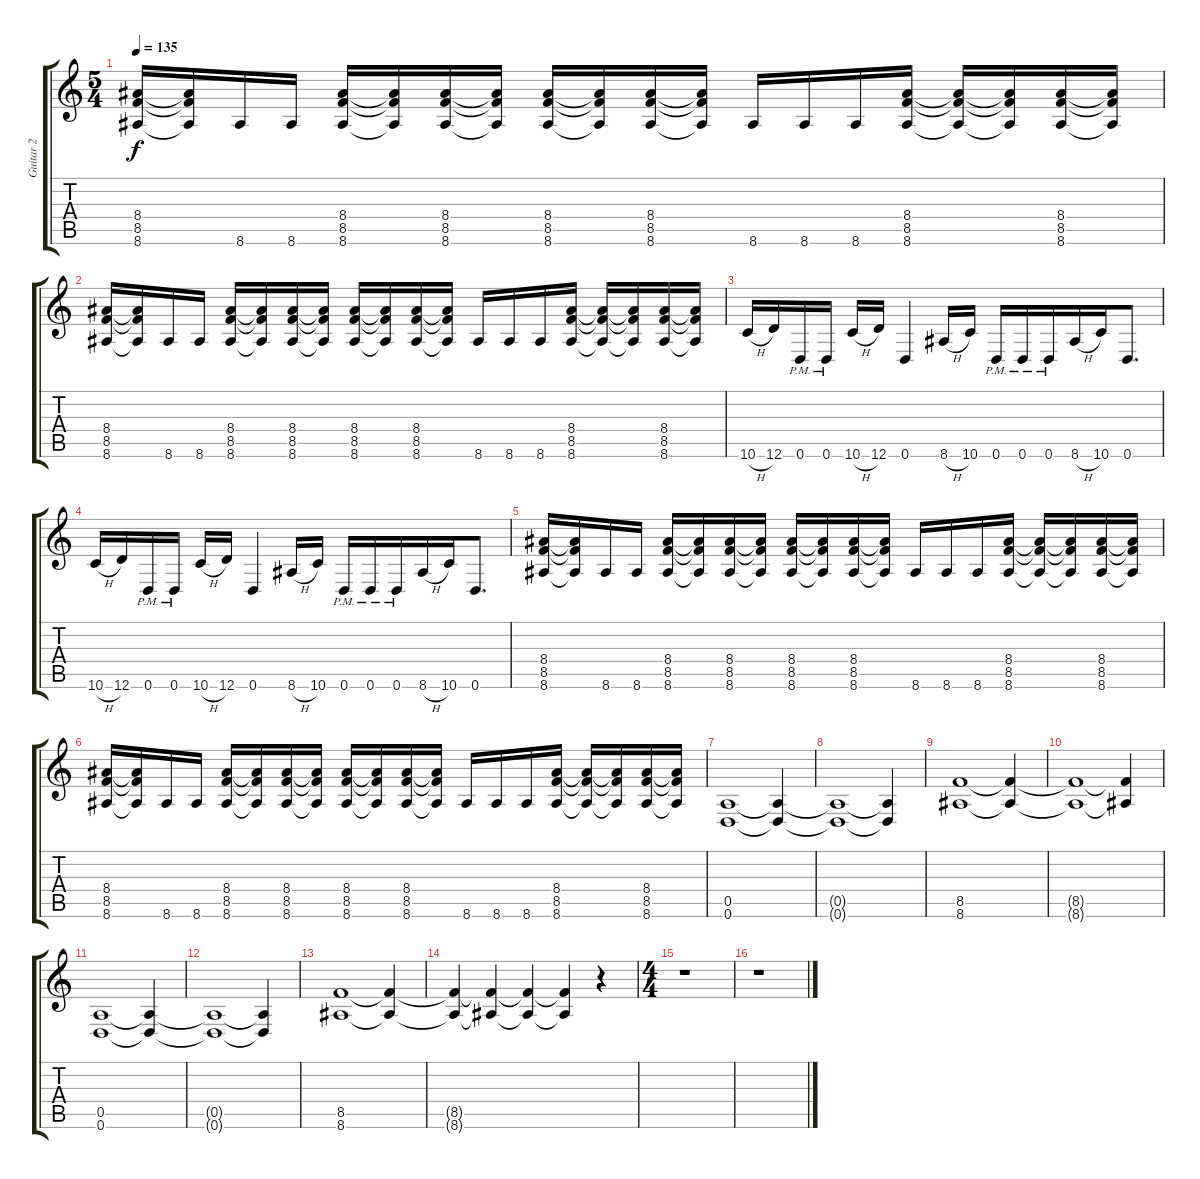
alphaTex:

\track ("Guitar 2" "Guitar 2") {instrument distortionguitar}
\staff {score tabs}
\tuning (E4 B3 G3 D3 A2 D2) {hide}
\ts (5 4)
\tempo 135
\clef g2
\ks c
(8.4 8.5 8.6).16{dy f} (8.4{t} 8.5{t} 8.6{t}).16 8.6.16 8.6.16 (8.4 8.5 8.6).16 (8.4{t} 8.5{t} 8.6{t}).16 (8.4 8.5 8.6).16 (8.4{t} 8.5{t} 8.6{t}).16 (8.4 8.5 8.6).16 (8.4{t} 8.5{t} 8.6{t}).16 (8.4 8.5 8.6).16 (8.4{t} 8.5{t} 8.6{t}).16 8.6.16 8.6.16 8.6.16 (8.4 8.5 8.6).16 (8.4{t} 8.5{t} 8.6{t}).16 (8.4{t} 8.5{t} 8.6{t}).16 (8.4 8.5 8.6).16 (8.4{t} 8.5{t} 8.6{t}).16 |
(8.4 8.5 8.6).16 (8.4{t} 8.5{t} 8.6{t}).16 8.6.16 8.6.16 (8.4 8.5 8.6).16 (8.4{t} 8.5{t} 8.6{t}).16 (8.4 8.5 8.6).16 (8.4{t} 8.5{t} 8.6{t}).16 (8.4 8.5 8.6).16 (8.4{t} 8.5{t} 8.6{t}).16 (8.4 8.5 8.6).16 (8.4{t} 8.5{t} 8.6{t}).16 8.6.16 8.6.16 8.6.16 (8.4 8.5 8.6).16 (8.4{t} 8.5{t} 8.6{t}).16 (8.4{t} 8.5{t} 8.6{t}).16 (8.4 8.5 8.6).16 (8.4{t} 8.5{t} 8.6{t}).16 |
10.6{h}.16{beam Up beam merge} 12.6.16 0.6{pm}.16{beam merge} 0.6{pm}.16 10.6{h}.16{beam merge} 12.6.16{beam merge} 0.6.4 8.6{h}.16{beam merge} 10.6.16 0.6{pm}.16{beam merge} 0.6{pm}.16 0.6{pm}.16 8.6{h}.16{beam merge} 10.6.16{beam merge} 0.6.8{d} |
10.6{h}.16{beam Up beam merge} 12.6.16 0.6{pm}.16{beam merge} 0.6{pm}.16 10.6{h}.16{beam merge} 12.6.16{beam merge} 0.6.4 8.6{h}.16{beam merge} 10.6.16 0.6{pm}.16{beam merge} 0.6{pm}.16 0.6{pm}.16 8.6{h}.16{beam merge} 10.6.16{beam merge} 0.6.8{d} |
(8.4 8.5 8.6).16 (8.4{t} 8.5{t} 8.6{t}).16 8.6.16 8.6.16 (8.4 8.5 8.6).16 (8.4{t} 8.5{t} 8.6{t}).16 (8.4 8.5 8.6).16 (8.4{t} 8.5{t} 8.6{t}).16 (8.4 8.5 8.6).16 (8.4{t} 8.5{t} 8.6{t}).16 (8.4 8.5 8.6).16 (8.4{t} 8.5{t} 8.6{t}).16 8.6.16 8.6.16 8.6.16 (8.4 8.5 8.6).16 (8.4{t} 8.5{t} 8.6{t}).16 (8.4{t} 8.5{t} 8.6{t}).16 (8.4 8.5 8.6).16 (8.4{t} 8.5{t} 8.6{t}).16 |
(8.4 8.5 8.6).16 (8.4{t} 8.5{t} 8.6{t}).16 8.6.16 8.6.16 (8.4 8.5 8.6).16 (8.4{t} 8.5{t} 8.6{t}).16 (8.4 8.5 8.6).16 (8.4{t} 8.5{t} 8.6{t}).16 (8.4 8.5 8.6).16 (8.4{t} 8.5{t} 8.6{t}).16 (8.4 8.5 8.6).16 (8.4{t} 8.5{t} 8.6{t}).16 8.6.16 8.6.16 8.6.16 (8.4 8.5 8.6).16 (8.4{t} 8.5{t} 8.6{t}).16 (8.4{t} 8.5{t} 8.6{t}).16 (8.4 8.5 8.6).16 (8.4{t} 8.5{t} 8.6{t}).16 |
(0.5 0.6).1 (0.5{t} 0.6{t}).4 |
(0.5{t} 0.6{t}).1 (0.5{t} 0.6{t}).4 |
(8.5 8.6).1 (8.5{t} 8.6{t}).4 |
(8.5{t} 8.6{t}).1 (8.5{t} 8.6{t}).4 |
(0.5 0.6).1 (0.5{t} 0.6{t}).4 |
(0.5{t} 0.6{t}).1 (0.5{t} 0.6{t}).4 |
(8.5 8.6).1 (8.5{t} 8.6{t}).4 |
(8.5{t} 8.6{t}).4 (8.5{t} 8.6{t}).4 (8.5{t} 8.6{t}).4 (8.5{t} 8.6{t}).4 r.4 |
\ts (4 4)
r.1 |
r.1
